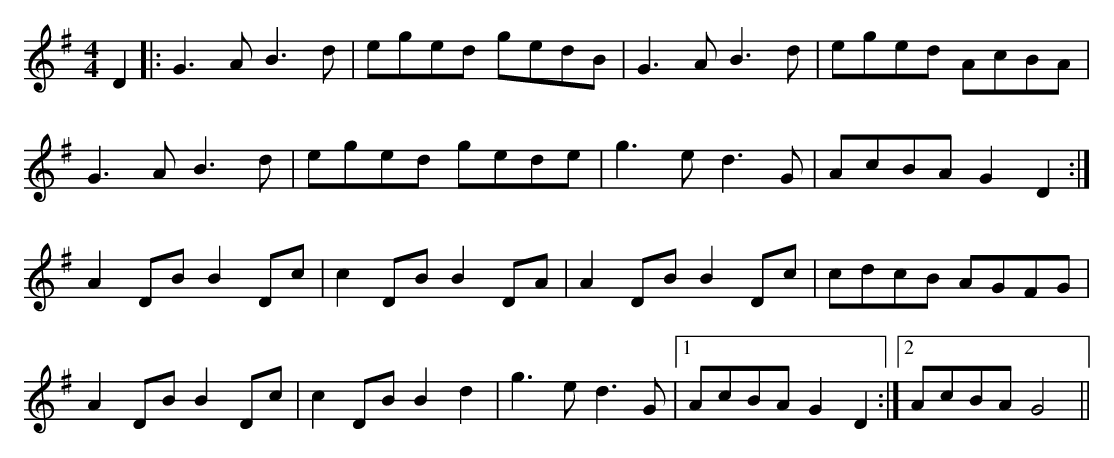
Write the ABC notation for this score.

X:1
M:4/4
K:G
D2|:G3A B3d|eged gedB|G3A B3d|eged AcBA|
G3A B3d|eged gede|g3e d3G|AcBA G2D2:|
A2DB B2Dc|c2DB B2DA|A2DB B2Dc|cdcB AGFG|
A2DB B2Dc|c2DB B2d2|g3e d3G|1 AcBA G2D2:|2 AcBA G4||
